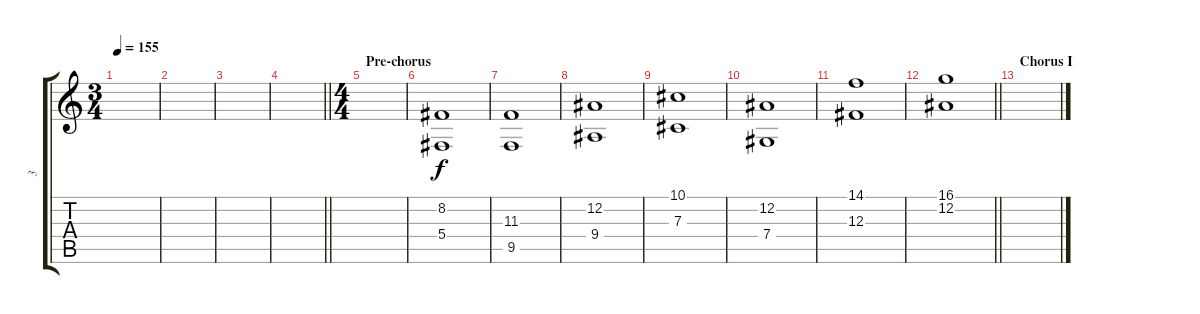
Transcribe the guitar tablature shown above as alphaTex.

\track ("3" "3") {instrument choiraahs}
\staff {score tabs}
\tuning (Eb4 Bb3 Gb3 Db3 Ab2 Eb2) {hide}
\ts (3 4)
\tempo 155
\clef g2
\ks c
|
|
|
\barLineRight lightlight
|
\ts (4 4)
\section ("" "Pre-chorus")
|
(8.2 5.4).1 |
(11.3 9.5).1 |
(12.2 9.4).1 |
(10.1 7.3).1 |
(12.2 7.4).1 |
(14.1 12.3).1 |
\barLineRight lightlight
(16.1 12.2).1 |
\section ("" "Chorus I")
